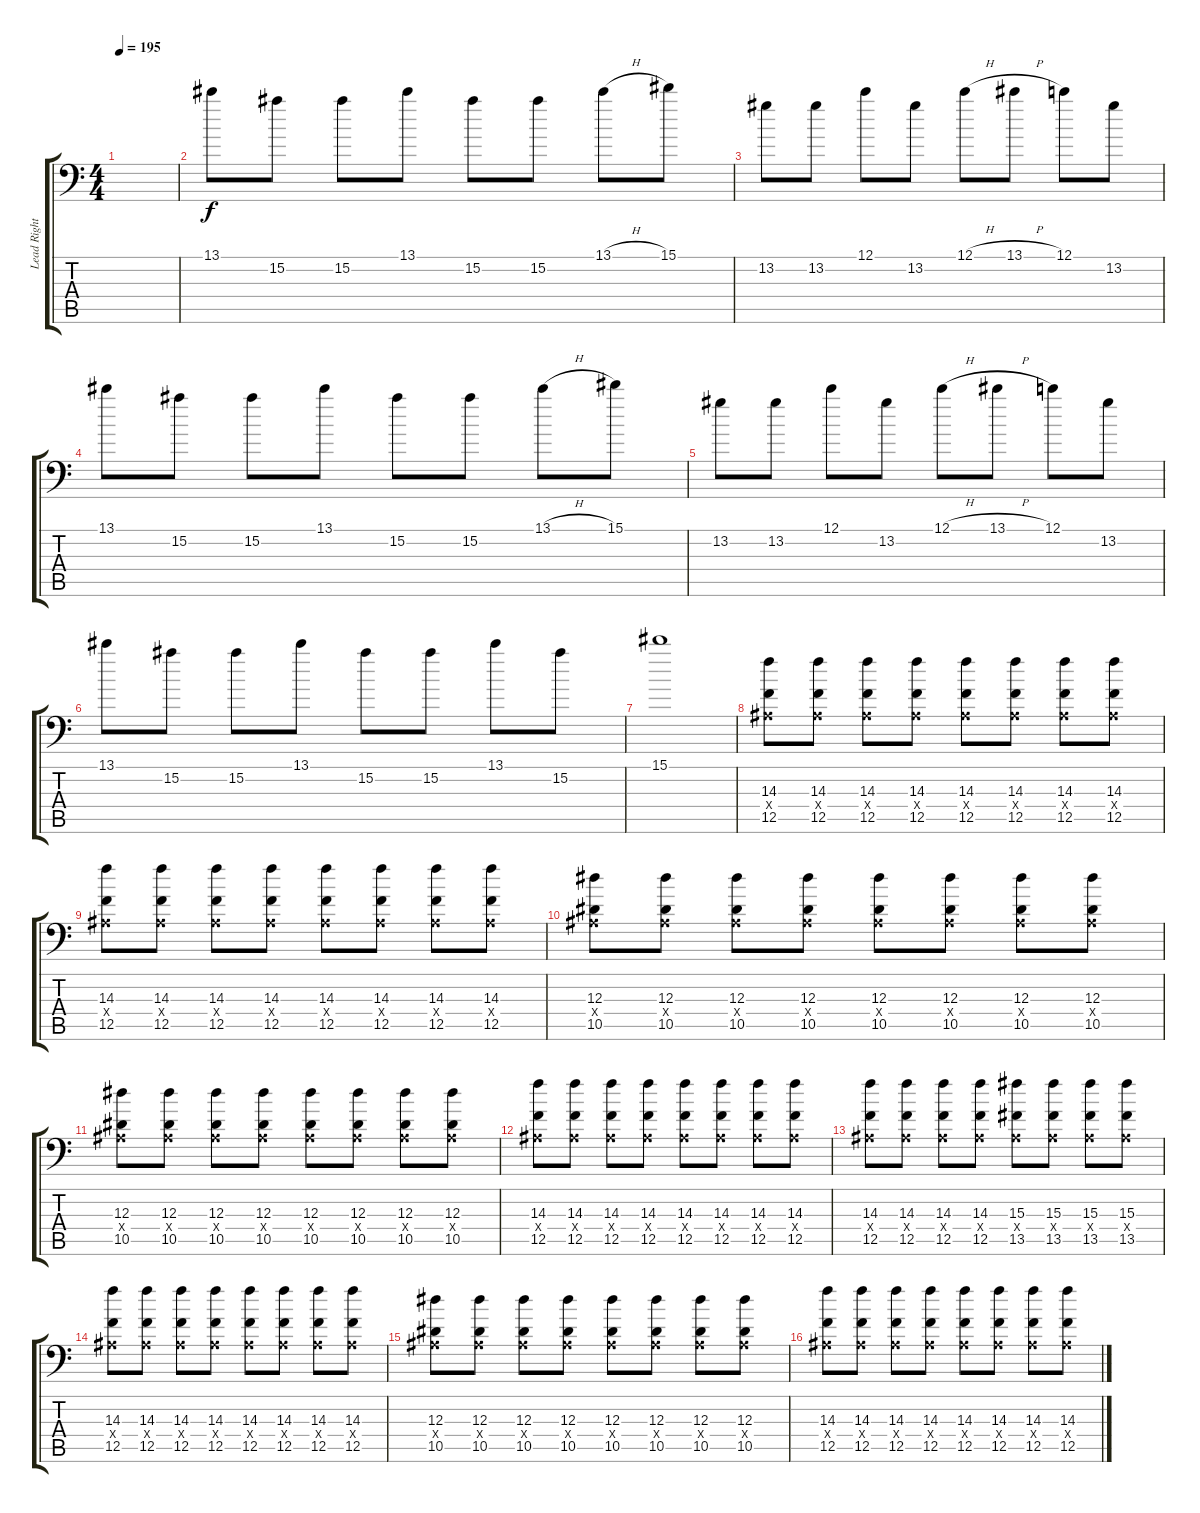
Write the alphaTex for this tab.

\track ("Lead Right 1" "Lead Right") {instrument distortionguitar}
\staff {score tabs}
\tuning (C4 G3 Eb3 Bb2 F2 Bb1) {hide}
\ts (4 4)
\tempo 195
\clef f4
\ks c
|
13.1.8 15.2.8 15.2.8 13.1.8 15.2.8 15.2.8 13.1{h}.8 15.1.8 |
13.2.8 13.2.8 12.1.8 13.2.8 12.1{h}.8 13.1{h}.8 12.1.8 13.2.8 |
13.1.8 15.2.8 15.2.8 13.1.8 15.2.8 15.2.8 13.1{h}.8 15.1.8 |
13.2.8 13.2.8 12.1.8 13.2.8 12.1{h}.8 13.1{h}.8 12.1.8 13.2.8 |
13.1.8 15.2.8 15.2.8 13.1.8 15.2.8 15.2.8 13.1.8 15.2.8 |
15.1.1 |
(14.3 0.4{x} 12.5).8 (14.3 0.4{x} 12.5).8 (14.3 0.4{x} 12.5).8 (14.3 0.4{x} 12.5).8 (14.3 0.4{x} 12.5).8 (14.3 0.4{x} 12.5).8 (14.3 0.4{x} 12.5).8 (14.3 0.4{x} 12.5).8 |
(14.3 0.4{x} 12.5).8 (14.3 0.4{x} 12.5).8 (14.3 0.4{x} 12.5).8 (14.3 0.4{x} 12.5).8 (14.3 0.4{x} 12.5).8 (14.3 0.4{x} 12.5).8 (14.3 0.4{x} 12.5).8 (14.3 0.4{x} 12.5).8 |
(12.3 0.4{x} 10.5).8 (12.3 0.4{x} 10.5).8 (12.3 0.4{x} 10.5).8 (12.3 0.4{x} 10.5).8 (12.3 0.4{x} 10.5).8 (12.3 0.4{x} 10.5).8 (12.3 0.4{x} 10.5).8 (12.3 0.4{x} 10.5).8 |
(12.3 0.4{x} 10.5).8 (12.3 0.4{x} 10.5).8 (12.3 0.4{x} 10.5).8 (12.3 0.4{x} 10.5).8 (12.3 0.4{x} 10.5).8 (12.3 0.4{x} 10.5).8 (12.3 0.4{x} 10.5).8 (12.3 0.4{x} 10.5).8 |
(14.3 0.4{x} 12.5).8 (14.3 0.4{x} 12.5).8 (14.3 0.4{x} 12.5).8 (14.3 0.4{x} 12.5).8 (14.3 0.4{x} 12.5).8 (14.3 0.4{x} 12.5).8 (14.3 0.4{x} 12.5).8 (14.3 0.4{x} 12.5).8 |
(14.3 0.4{x} 12.5).8 (14.3 0.4{x} 12.5).8 (14.3 0.4{x} 12.5).8 (14.3 0.4{x} 12.5).8 (15.3 0.4{x} 13.5).8 (15.3 0.4{x} 13.5).8 (15.3 0.4{x} 13.5).8 (15.3 0.4{x} 13.5).8 |
(14.3 0.4{x} 12.5).8 (14.3 0.4{x} 12.5).8 (14.3 0.4{x} 12.5).8 (14.3 0.4{x} 12.5).8 (14.3 0.4{x} 12.5).8 (14.3 0.4{x} 12.5).8 (14.3 0.4{x} 12.5).8 (14.3 0.4{x} 12.5).8 |
(12.3 0.4{x} 10.5).8 (12.3 0.4{x} 10.5).8 (12.3 0.4{x} 10.5).8 (12.3 0.4{x} 10.5).8 (12.3 0.4{x} 10.5).8 (12.3 0.4{x} 10.5).8 (12.3 0.4{x} 10.5).8 (12.3 0.4{x} 10.5).8 |
(14.3 0.4{x} 12.5).8 (14.3 0.4{x} 12.5).8 (14.3 0.4{x} 12.5).8 (14.3 0.4{x} 12.5).8 (14.3 0.4{x} 12.5).8 (14.3 0.4{x} 12.5).8 (14.3 0.4{x} 12.5).8 (14.3 0.4{x} 12.5).8
